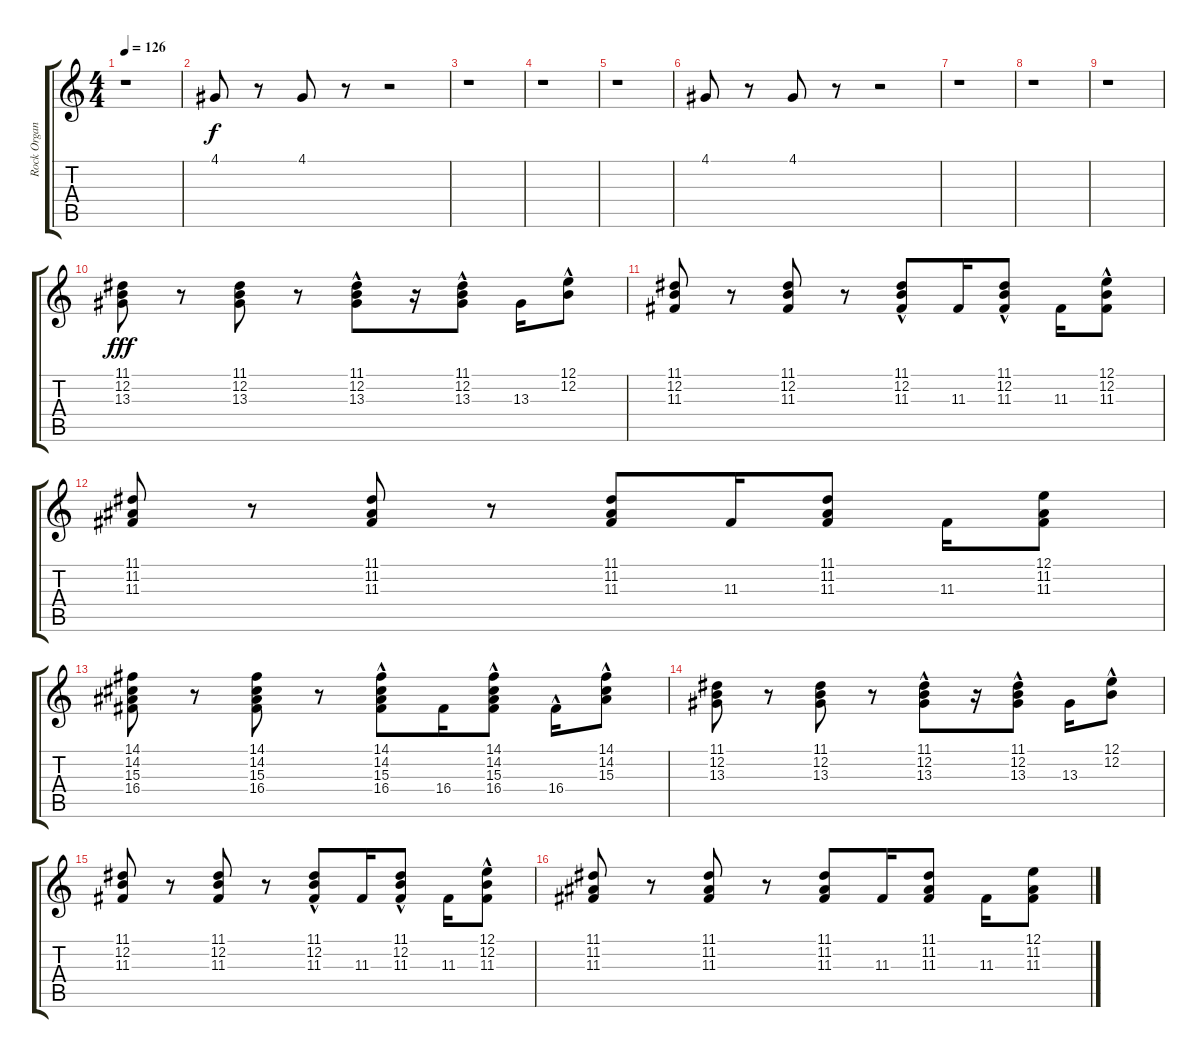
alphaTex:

\track ("Rock Organ" "Rock Organ") {instrument rockorgan}
\staff {score tabs}
\tuning (E4 B3 G3 D3 A2 E2) {hide}
\ts (4 4)
\tempo 126
\clef g2
\ks c
r.1{dy f} |
4.1.8{instrument lead7fifths} r.8 4.1.8 r.8 r.2 |
r.1 |
r.1 |
r.1 |
4.1.8{instrument lead7fifths} r.8 4.1.8 r.8 r.2 |
r.1 |
r.1 |
r.1{instrument rockorgan} |
(11.1 12.2 13.3).8{dy fff instrument rockorgan} r.8 (11.1 12.2 13.3).8 r.8 (11.1 12.2 13.3{hac}).8 r.16 (11.1 12.2{hac} 13.3).8 13.3.16 (12.1{hac} 12.2).8 |
(11.1 12.2 11.3).8 r.8 (11.1 12.2 11.3).8 r.8 (11.1 12.2 11.3{hac}).8 11.3.16 (11.1 12.2{hac} 11.3).8 11.3.16 (12.1 12.2{hac} 11.3{hac}).8 |
(11.1 11.2 11.3).8 r.8 (11.1 11.2 11.3).8 r.8 (11.1 11.2 11.3).8 11.3.16 (11.1 11.2 11.3).8 11.3.16 (12.1 11.2 11.3).8 |
(14.1 14.2 15.3 16.4).8 r.8 (14.1 14.2 15.3 16.4).8 r.8 (14.1 14.2{hac} 15.3 16.4{hac}).8 16.4.16 (14.1 14.2{hac} 15.3{hac} 16.4{hac}).8 16.4{hac}.16 (14.1 14.2{hac} 15.3{hac}).8 |
(11.1 12.2 13.3).8 r.8 (11.1 12.2 13.3).8 r.8 (11.1 12.2 13.3{hac}).8 r.16 (11.1 12.2{hac} 13.3).8 13.3.16 (12.1{hac} 12.2).8 |
(11.1 12.2 11.3).8 r.8 (11.1 12.2 11.3).8 r.8 (11.1 12.2 11.3{hac}).8 11.3.16 (11.1 12.2{hac} 11.3).8 11.3.16 (12.1 12.2{hac} 11.3{hac}).8 |
(11.1 11.2 11.3).8 r.8 (11.1 11.2 11.3).8 r.8 (11.1 11.2 11.3).8 11.3.16 (11.1 11.2 11.3).8 11.3.16 (12.1 11.2 11.3).8
